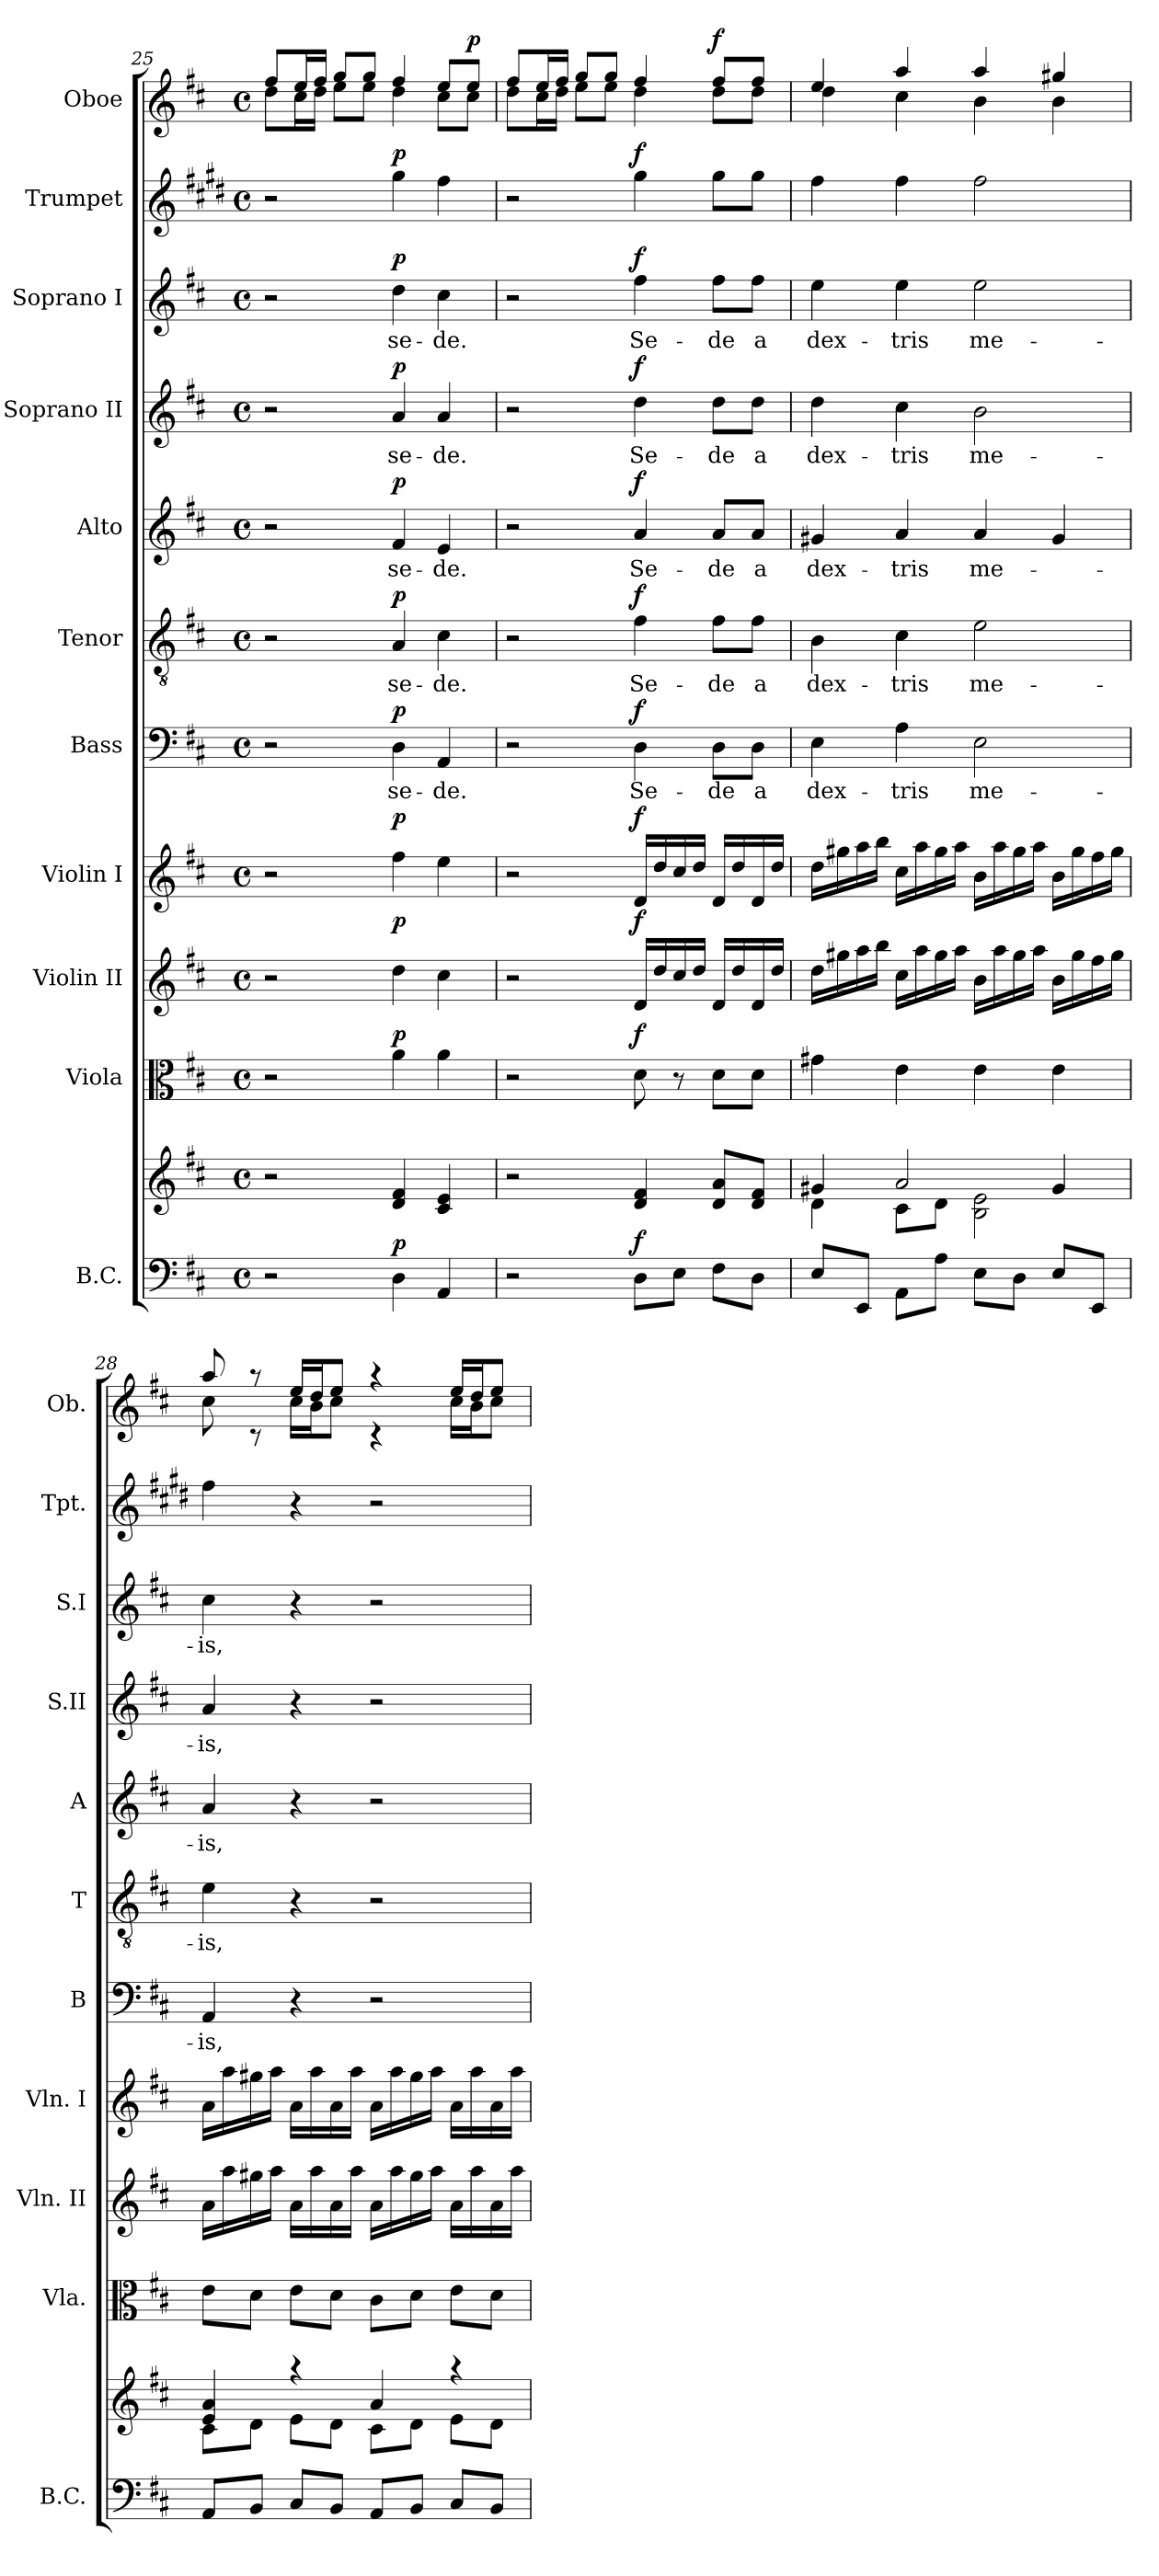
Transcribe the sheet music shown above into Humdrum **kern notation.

**kern	**kern	**dynam	**kern	**dynam	**kern	**dynam	**kern	**dynam	**kern	**text	**dynam	**kern	**text	**dynam	**kern	**text	**dynam	**kern	**text	**dynam	**kern	**text	**dynam	**kern	**dynam	**kern	**dynam
*part11	*part11	*part11	*part10	*part10	*part9	*part9	*part8	*part8	*part7	*part7	*part7	*part6	*part6	*part6	*part5	*part5	*part5	*part4	*part4	*part4	*part3	*part3	*part3	*part2	*part2	*part1	*part1
*staff12	*staff11	*staff11/12	*staff10	*staff10	*staff9	*staff9	*staff8	*staff8	*staff7	*staff7	*staff7	*staff6	*staff6	*staff6	*staff5	*staff5	*staff5	*staff4	*staff4	*staff4	*staff3	*staff3	*staff3	*staff2	*staff2	*staff1	*staff1
*I"B.C.	*	*	*I"Viola	*	*I"Violin II	*	*I"Violin I	*	*I"Bass	*	*	*I"Tenor	*	*	*I"Alto	*	*	*I"Soprano II	*	*	*I"Soprano I	*	*	*I"Trumpet	*	*I"Oboe	*
*I'B.C.	*	*	*I'Vla.	*	*I'Vln. II	*	*I'Vln. I	*	*I'B	*	*	*I'T	*	*	*I'A	*	*	*I'S.II	*	*	*I'S.I	*	*	*I'Tpt.	*	*I'Ob.	*
*clefF4	*clefG2	*	*clefC3	*	*clefG2	*	*clefG2	*	*clefF4	*	*	*clefGv2	*	*	*clefG2	*	*	*clefG2	*	*	*clefG2	*	*	*clefG2	*	*clefG2	*
*	*	*	*	*	*	*	*	*	*	*	*	*	*	*	*	*	*	*	*	*	*	*	*	*ITrd1c2	*	*	*
*k[f#c#]	*k[f#c#]	*	*k[f#c#]	*	*k[f#c#]	*	*k[f#c#]	*	*k[f#c#]	*	*	*k[f#c#]	*	*	*k[f#c#]	*	*	*k[f#c#]	*	*	*k[f#c#]	*	*	*k[f#c#]	*	*k[f#c#]	*
*D:	*D:	*	*D:	*	*D:	*	*D:	*	*D:	*	*	*D:	*	*	*D:	*	*	*D:	*	*	*D:	*	*	*D:	*	*D:	*
*M4/4	*M4/4	*	*M4/4	*	*M4/4	*	*M4/4	*	*M4/4	*	*	*M4/4	*	*	*M4/4	*	*	*M4/4	*	*	*M4/4	*	*	*M4/4	*	*M4/4	*
*met(c)	*met(c)	*	*met(c)	*	*met(c)	*	*met(c)	*	*met(c)	*	*	*met(c)	*	*	*met(c)	*	*	*met(c)	*	*	*met(c)	*	*	*met(c)	*	*met(c)	*
=25	=25	=25	=25	=25	=25	=25	=25	=25	=25	=25	=25	=25	=25	=25	=25	=25	=25	=25	=25	=25	=25	=25	=25	=25	=25	=25	=25
*	*	*	*	*	*	*	*	*	*	*	*	*	*	*	*	*	*	*	*	*	*	*	*	*	*	*^	*
2r	2r	.	2r	.	2r	.	2r	.	2r	.	.	2r	.	.	2r	.	.	2r	.	.	2r	.	.	2r	.	8ff#/L	8dd\L	.
.	.	.	.	.	.	.	.	.	.	.	.	.	.	.	.	.	.	.	.	.	.	.	.	.	.	16ee/L	16cc#\L	.
.	.	.	.	.	.	.	.	.	.	.	.	.	.	.	.	.	.	.	.	.	.	.	.	.	.	16ff#/JJ	16dd\JJ	.
.	.	.	.	.	.	.	.	.	.	.	.	.	.	.	.	.	.	.	.	.	.	.	.	.	.	8gg/L	8ee\L	.
.	.	.	.	.	.	.	.	.	.	.	.	.	.	.	.	.	.	.	.	.	.	.	.	.	.	8gg/J	8ee\J	.
!	!	!LO:DY:a=2	!	!LO:DY:a	!	!LO:DY:a	!	!LO:DY:a	!	!LO:LY:b	!LO:DY:a	!	!LO:LY:b	!LO:DY:a	!	!LO:LY:b	!LO:DY:a	!	!LO:LY:b	!LO:DY:a	!	!LO:LY:b	!LO:DY:a	!	!LO:DY:a	!	!	!
4D\	4d/ 4f#/	p	4a\	p	4dd\	p	4ff#\	p	4D\	se-	p	4A/	se-	p	4f#/	se-	p	4a/	se-	p	4dd\	se-	p	4ff#\	p	4ff#/	4dd\	.
!	!	!	!	!	!	!	!	!	!	!LO:LY:b	!	!	!LO:LY:b	!	!	!LO:LY:b	!	!	!LO:LY:b	!	!	!LO:LY:b	!	!	!	!	!	!
4AA/	4c#/ 4e/	.	4a\	.	4cc#\	.	4ee\	.	4AA/	-de.	.	4c#\	-de.	.	4e/	-de.	.	4a/	-de.	.	4cc#\	-de.	.	4ee\	.	8ee/L	8cc#\L	.
!	!	!	!	!	!	!	!	!	!	!	!	!	!	!	!	!	!	!	!	!	!	!	!	!	!	!	!	!LO:DY:a
.	.	.	.	.	.	.	.	.	.	.	.	.	.	.	.	.	.	.	.	.	.	.	.	.	.	8ee/J	8cc#\J	p
!!LO:PB:g=z	!!
=26	=26	=26	=26	=26	=26	=26	=26	=26	=26	=26	=26	=26	=26	=26	=26	=26	=26	=26	=26	=26	=26	=26	=26	=26	=26	=26	=26	=26
2r	2r	.	2r	.	2r	.	2r	.	2r	.	.	2r	.	.	2r	.	.	2r	.	.	2r	.	.	2r	.	8ff#/L	8dd\L	.
.	.	.	.	.	.	.	.	.	.	.	.	.	.	.	.	.	.	.	.	.	.	.	.	.	.	16ee/L	16cc#\L	.
.	.	.	.	.	.	.	.	.	.	.	.	.	.	.	.	.	.	.	.	.	.	.	.	.	.	16ff#/JJ	16dd\JJ	.
.	.	.	.	.	.	.	.	.	.	.	.	.	.	.	.	.	.	.	.	.	.	.	.	.	.	8gg/L	8ee\L	.
.	.	.	.	.	.	.	.	.	.	.	.	.	.	.	.	.	.	.	.	.	.	.	.	.	.	8gg/J	8ee\J	.
!	!	!LO:DY:a=2	!	!LO:DY:a	!	!LO:DY:a	!	!LO:DY:a	!	!LO:LY:b	!LO:DY:a	!	!LO:LY:b	!LO:DY:a	!	!LO:LY:b	!LO:DY:a	!	!LO:LY:b	!LO:DY:a	!	!LO:LY:b	!LO:DY:a	!	!LO:DY:a	!	!	!
8D\L	4d/ 4f#/	f	8d\	f	16d/LL	f	16d/LL	f	4D\	Se-	f	4f#\	Se-	f	4a/	Se-	f	4dd\	Se-	f	4ff#\	Se-	f	4ff#\	f	4ff#/	4dd\	.
.	.	.	.	.	16dd/	.	16dd/	.	.	.	.	.	.	.	.	.	.	.	.	.	.	.	.	.	.	.	.	.
8E\J	.	.	8r	.	16cc#/	.	16cc#/	.	.	.	.	.	.	.	.	.	.	.	.	.	.	.	.	.	.	.	.	.
.	.	.	.	.	16dd/JJ	.	16dd/JJ	.	.	.	.	.	.	.	.	.	.	.	.	.	.	.	.	.	.	.	.	.
!	!	!	!	!	!	!	!	!	!	!LO:LY:b	!	!	!LO:LY:b	!	!	!LO:LY:b	!	!	!LO:LY:b	!	!	!LO:LY:b	!	!	!	!	!	!LO:DY:a
8F#\L	8d/ 8a/L	.	8d\L	.	16d/LL	.	16d/LL	.	8D\L	-de	.	8f#\L	-de	.	8a/L	-de	.	8dd\L	-de	.	8ff#\L	-de	.	8ff#\L	.	8ff#/L	8dd\L	f
.	.	.	.	.	16dd/	.	16dd/	.	.	.	.	.	.	.	.	.	.	.	.	.	.	.	.	.	.	.	.	.
!	!	!	!	!	!	!	!	!	!	!LO:LY:b	!	!	!LO:LY:b	!	!	!LO:LY:b	!	!	!LO:LY:b	!	!	!LO:LY:b	!	!	!	!	!	!
8D\J	8d/ 8f#/J	.	8d\J	.	16d/	.	16d/	.	8D\J	a	.	8f#\J	a	.	8a/J	a	.	8dd\J	a	.	8ff#\J	a	.	8ff#\J	.	8ff#/J	8dd\J	.
.	.	.	.	.	16dd/JJ	.	16dd/JJ	.	.	.	.	.	.	.	.	.	.	.	.	.	.	.	.	.	.	.	.	.
=27	=27	=27	=27	=27	=27	=27	=27	=27	=27	=27	=27	=27	=27	=27	=27	=27	=27	=27	=27	=27	=27	=27	=27	=27	=27	=27	=27	=27
*	*^	*	*	*	*	*	*	*	*	*	*	*	*	*	*	*	*	*	*	*	*	*	*	*	*	*	*	*
!	!	!	!	!	!	!	!	!	!	!	!LO:LY:b	!	!	!LO:LY:b	!	!	!LO:LY:b	!	!	!LO:LY:b	!	!	!LO:LY:b	!	!	!	!	!	!
8E/L	4g#X/	4d\	.	4g#X\	.	16dd\LL	.	16dd\LL	.	4E\	dex-	.	4B\	dex-	.	4g#X/	dex-	.	4dd\	dex-	.	4ee\	dex-	.	4ee\	.	4ee/	4dd\	.
.	.	.	.	.	.	16gg#X\	.	16gg#X\	.	.	.	.	.	.	.	.	.	.	.	.	.	.	.	.	.	.	.	.	.
8EE/J	.	.	.	.	.	16aa\	.	16aa\	.	.	.	.	.	.	.	.	.	.	.	.	.	.	.	.	.	.	.	.	.
.	.	.	.	.	.	16bb\JJ	.	16bb\JJ	.	.	.	.	.	.	.	.	.	.	.	.	.	.	.	.	.	.	.	.	.
!	!	!	!	!	!	!	!	!	!	!	!LO:LY:b	!	!	!LO:LY:b	!	!	!LO:LY:b	!	!	!LO:LY:b	!	!	!LO:LY:b	!	!	!	!	!	!
8AA\L	2a/	8c#\L	.	4e\	.	16cc#\LL	.	16cc#\LL	.	4A\	-tris	.	4c#\	-tris	.	4a/	-tris	.	4cc#\	-tris	.	4ee\	-tris	.	4ee\	.	4aa/	4cc#\	.
.	.	.	.	.	.	16aa\	.	16aa\	.	.	.	.	.	.	.	.	.	.	.	.	.	.	.	.	.	.	.	.	.
8A\J	.	8d\J	.	.	.	16gg#\	.	16gg#\	.	.	.	.	.	.	.	.	.	.	.	.	.	.	.	.	.	.	.	.	.
.	.	.	.	.	.	16aa\JJ	.	16aa\JJ	.	.	.	.	.	.	.	.	.	.	.	.	.	.	.	.	.	.	.	.	.
!	!	!	!	!	!	!	!	!	!	!	!LO:LY:b	!	!	!LO:LY:b	!	!	!LO:LY:b	!	!	!LO:LY:b	!	!	!LO:LY:b	!	!	!	!	!	!
8E\L	.	2B\ 2e\	.	4e\	.	16b\LL	.	16b\LL	.	2E\	me-	.	2e\	me-	.	4a/	me-	.	2b\	me-	.	2ee\	me-	.	2ee\	.	4aa/	4b\	.
.	.	.	.	.	.	16aa\	.	16aa\	.	.	.	.	.	.	.	.	.	.	.	.	.	.	.	.	.	.	.	.	.
8D\J	.	.	.	.	.	16gg#\	.	16gg#\	.	.	.	.	.	.	.	.	.	.	.	.	.	.	.	.	.	.	.	.	.
.	.	.	.	.	.	16aa\JJ	.	16aa\JJ	.	.	.	.	.	.	.	.	.	.	.	.	.	.	.	.	.	.	.	.	.
8E/L	4g#/	.	.	4e\	.	16b\LL	.	16b\LL	.	.	.	.	.	.	.	4g#/	.	.	.	.	.	.	.	.	.	.	4gg#X/	4b\	.
.	.	.	.	.	.	16gg#\	.	16gg#\	.	.	.	.	.	.	.	.	.	.	.	.	.	.	.	.	.	.	.	.	.
8EE/J	.	.	.	.	.	16ff#\	.	16ff#\	.	.	.	.	.	.	.	.	.	.	.	.	.	.	.	.	.	.	.	.	.
.	.	.	.	.	.	16gg#\JJ	.	16gg#\JJ	.	.	.	.	.	.	.	.	.	.	.	.	.	.	.	.	.	.	.	.	.
=28	=28	=28	=28	=28	=28	=28	=28	=28	=28	=28	=28	=28	=28	=28	=28	=28	=28	=28	=28	=28	=28	=28	=28	=28	=28	=28	=28	=28	=28
!	!	!	!	!	!	!	!	!	!	!	!LO:LY:b	!	!	!LO:LY:b	!	!	!LO:LY:b	!	!	!LO:LY:b	!	!	!LO:LY:b	!	!	!	!	!	!
8AA/L	4e/ 4a/	8c#\L	.	8e\L	.	16a\LL	.	16a\LL	.	4AA/	-is,	.	4e\	-is,	.	4a/	-is,	.	4a/	-is,	.	4cc#\	-is,	.	4ee\	.	8aa/	8cc#\	.
.	.	.	.	.	.	16aa\	.	16aa\	.	.	.	.	.	.	.	.	.	.	.	.	.	.	.	.	.	.	.	.	.
8BB/J	.	8d\J	.	8d\J	.	16gg#X\	.	16gg#X\	.	.	.	.	.	.	.	.	.	.	.	.	.	.	.	.	.	.	8raa	8rc	.
.	.	.	.	.	.	16aa\JJ	.	16aa\JJ	.	.	.	.	.	.	.	.	.	.	.	.	.	.	.	.	.	.	.	.	.
8C#/L	4raa	8e\L	.	8e\L	.	16a\LL	.	16a\LL	.	4r	.	.	4r	.	.	4r	.	.	4r	.	.	4r	.	.	4r	.	16ee/LL	16cc#\LL	.
.	.	.	.	.	.	16aa\	.	16aa\	.	.	.	.	.	.	.	.	.	.	.	.	.	.	.	.	.	.	16dd/J	16b\J	.
8BB/J	.	8d\J	.	8d\J	.	16a\	.	16a\	.	.	.	.	.	.	.	.	.	.	.	.	.	.	.	.	.	.	8ee/J	8cc#\J	.
.	.	.	.	.	.	16aa\JJ	.	16aa\JJ	.	.	.	.	.	.	.	.	.	.	.	.	.	.	.	.	.	.	.	.	.
8AA/L	4a/	8c#\L	.	8c#\L	.	16a\LL	.	16a\LL	.	2r	.	.	2r	.	.	2r	.	.	2r	.	.	2r	.	.	2r	.	4raa	4rc	.
.	.	.	.	.	.	16aa\	.	16aa\	.	.	.	.	.	.	.	.	.	.	.	.	.	.	.	.	.	.	.	.	.
8BB/J	.	8d\J	.	8d\J	.	16gg#\	.	16gg#\	.	.	.	.	.	.	.	.	.	.	.	.	.	.	.	.	.	.	.	.	.
.	.	.	.	.	.	16aa\JJ	.	16aa\JJ	.	.	.	.	.	.	.	.	.	.	.	.	.	.	.	.	.	.	.	.	.
8C#/L	4raa	8e\L	.	8e\L	.	16a\LL	.	16a\LL	.	.	.	.	.	.	.	.	.	.	.	.	.	.	.	.	.	.	16ee/LL	16cc#\LL	.
.	.	.	.	.	.	16aa\	.	16aa\	.	.	.	.	.	.	.	.	.	.	.	.	.	.	.	.	.	.	16dd/J	16b\J	.
8BB/J	.	8d\J	.	8d\J	.	16a\	.	16a\	.	.	.	.	.	.	.	.	.	.	.	.	.	.	.	.	.	.	8ee/J	8cc#\J	.
.	.	.	.	.	.	16aa\JJ	.	16aa\JJ	.	.	.	.	.	.	.	.	.	.	.	.	.	.	.	.	.	.	.	.	.
*	*v	*v	*	*	*	*	*	*	*	*	*	*	*	*	*	*	*	*	*	*	*	*	*	*	*	*	*v	*v	*
=	=	=	=	=	=	=	=	=	=	=	=	=	=	=	=	=	=	=	=	=	=	=	=	=	=	=	=
*-	*-	*-	*-	*-	*-	*-	*-	*-	*-	*-	*-	*-	*-	*-	*-	*-	*-	*-	*-	*-	*-	*-	*-	*-	*-	*-	*-
